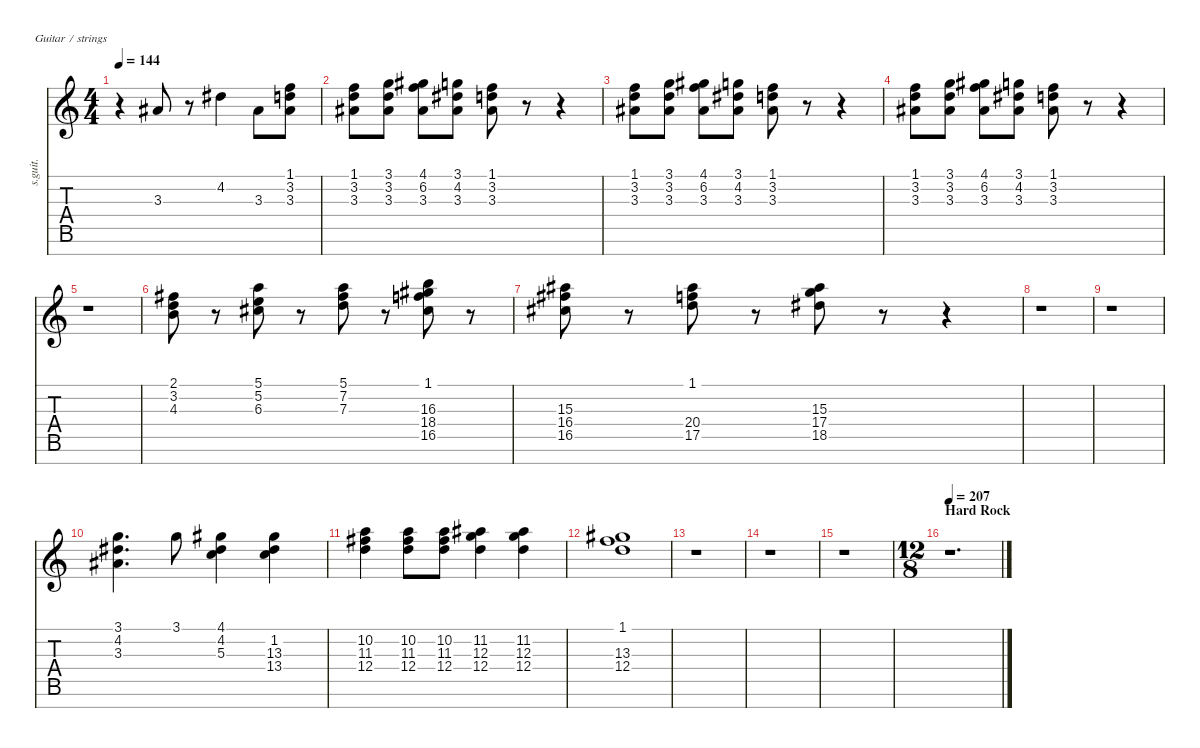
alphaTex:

\defaultSystemsLayout 4
\hideDynamics
\bracketExtendMode nobrackets
\track ("Freddie | Piano LH" "s.guit.") {instrument brightacousticpiano}
\staff {score tabs}
\tuning (E4 B3 G3 D3 A2 E2 B1)
\displaytranspose 12
\ts (4 4)
\tempo 144
\clef g2
\ks c
r.4{dy f} 3.3{acc #}.8{lyrics (0 "") lyrics (1 "") lyrics (2 "") lyrics (3 "") lyrics (4 "")} r.8 4.2{acc #}.4{lyrics (0 "") lyrics (1 "") lyrics (2 "") lyrics (3 "") lyrics (4 "")} 3.3{acc #}.8{lyrics (0 "") lyrics (1 "") lyrics (2 "") lyrics (3 "") lyrics (4 "")} (1.1 3.2 3.3{acc #}).8{lyrics (0 "") lyrics (1 "") lyrics (2 "") lyrics (3 "") lyrics (4 "")} |
(1.1 3.2 3.3{acc #}).8{lyrics (0 "") lyrics (1 "") lyrics (2 "") lyrics (3 "") lyrics (4 "")} (3.1 3.2 3.3{acc #}).8{lyrics (0 "") lyrics (1 "") lyrics (2 "") lyrics (3 "") lyrics (4 "")} (4.1{acc #} 6.2 3.3{acc #}).8{lyrics (0 "") lyrics (1 "") lyrics (2 "") lyrics (3 "") lyrics (4 "")} (3.1 4.2{acc #} 3.3{acc #}).8{lyrics (0 "") lyrics (1 "") lyrics (2 "") lyrics (3 "") lyrics (4 "")} (1.1 3.2 3.3{acc #}).8{lyrics (0 "") lyrics (1 "") lyrics (2 "") lyrics (3 "") lyrics (4 "")} r.8 r.4 |
(1.1 3.2 3.3{acc #}).8{lyrics (0 "") lyrics (1 "") lyrics (2 "") lyrics (3 "") lyrics (4 "")} (3.1 3.2 3.3{acc #}).8{lyrics (0 "") lyrics (1 "") lyrics (2 "") lyrics (3 "") lyrics (4 "")} (4.1{acc #} 6.2 3.3{acc #}).8{lyrics (0 "") lyrics (1 "") lyrics (2 "") lyrics (3 "") lyrics (4 "")} (3.1 4.2{acc #} 3.3{acc #}).8{lyrics (0 "") lyrics (1 "") lyrics (2 "") lyrics (3 "") lyrics (4 "")} (1.1 3.2 3.3{acc #}).8{lyrics (0 "") lyrics (1 "") lyrics (2 "") lyrics (3 "") lyrics (4 "")} r.8 r.4 |
(1.1 3.2 3.3{acc #}).8{lyrics (0 "") lyrics (1 "") lyrics (2 "") lyrics (3 "") lyrics (4 "")} (3.1 3.2 3.3{acc #}).8{lyrics (0 "") lyrics (1 "") lyrics (2 "") lyrics (3 "") lyrics (4 "")} (4.1{acc #} 6.2 3.3{acc #}).8{lyrics (0 "") lyrics (1 "") lyrics (2 "") lyrics (3 "") lyrics (4 "")} (3.1 4.2{acc #} 3.3{acc #}).8{lyrics (0 "") lyrics (1 "") lyrics (2 "") lyrics (3 "") lyrics (4 "")} (1.1 3.2 3.3{acc #}).8{lyrics (0 "") lyrics (1 "") lyrics (2 "") lyrics (3 "") lyrics (4 "")} r.8 r.4 |
r.1 |
(2.1{acc #} 3.2 4.3).8{lyrics (0 "") lyrics (1 "") lyrics (2 "") lyrics (3 "") lyrics (4 "")} r.8 (5.1 5.2 6.3{acc #}).8{lyrics (0 "") lyrics (1 "") lyrics (2 "") lyrics (3 "") lyrics (4 "")} r.8 (5.1 7.2{acc #} 7.3).8{lyrics (0 "") lyrics (1 "") lyrics (2 "") lyrics (3 "") lyrics (4 "")} r.8 (1.1 16.3 18.4{acc #} 16.5{acc #}).8{lyrics (0 "") lyrics (1 "") lyrics (2 "") lyrics (3 "") lyrics (4 "")} r.8 |
(15.3{acc #} 16.4{acc #} 16.5{acc #}).8{lyrics (0 "") lyrics (1 "") lyrics (2 "") lyrics (3 "") lyrics (4 "")} r.8 (1.1 20.4{acc #} 17.5).8{lyrics (0 "") lyrics (1 "") lyrics (2 "") lyrics (3 "") lyrics (4 "")} r.8 (15.3{acc #} 17.4 18.5{acc #}).8{lyrics (0 "") lyrics (1 "") lyrics (2 "") lyrics (3 "") lyrics (4 "")} r.8 r.4 |
r.1 |
r.1 |
(3.1 4.2{acc #} 3.3{acc #}).4{d lyrics (0 "") lyrics (1 "") lyrics (2 "") lyrics (3 "") lyrics (4 "")} 3.1.8{lyrics (0 "") lyrics (1 "") lyrics (2 "") lyrics (3 "") lyrics (4 "")} (4.1{acc #} 4.2{acc #} 5.3).4{lyrics (0 "") lyrics (1 "") lyrics (2 "") lyrics (3 "") lyrics (4 "")} (1.2 13.3{acc #} 13.4{acc #}).4{lyrics (0 "") lyrics (1 "") lyrics (2 "") lyrics (3 "") lyrics (4 "")} |
(10.2 11.3{acc #} 12.4).4{lyrics (0 "") lyrics (1 "") lyrics (2 "") lyrics (3 "") lyrics (4 "")} (10.2 11.3{acc #} 12.4).8{lyrics (0 "") lyrics (1 "") lyrics (2 "") lyrics (3 "") lyrics (4 "")} (10.2 11.3{acc #} 12.4).8{lyrics (0 "") lyrics (1 "") lyrics (2 "") lyrics (3 "") lyrics (4 "")} (11.2{acc #} 12.3 12.4).4{lyrics (0 "") lyrics (1 "") lyrics (2 "") lyrics (3 "") lyrics (4 "")} (11.2{acc #} 12.3 12.4).4{lyrics (0 "") lyrics (1 "") lyrics (2 "") lyrics (3 "") lyrics (4 "")} |
(1.1 13.3{acc #} 12.4).1{lyrics (0 "") lyrics (1 "") lyrics (2 "") lyrics (3 "") lyrics (4 "")} |
r.1 |
r.1 |
r.1 |
\ts (12 8)
\beaming (8 2 2 2 2)
\section ("" "Hard Rock")
\tempo 207
r.1{d}
